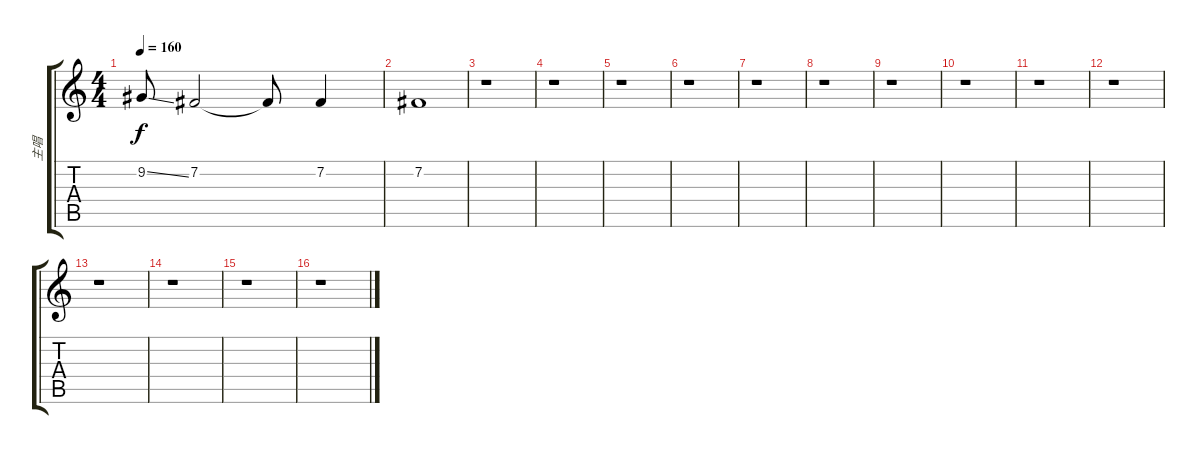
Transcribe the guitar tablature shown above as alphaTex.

\track ("主唱" "主唱") {instrument harmonica}
\staff {score tabs}
\tuning (E4 B3 G3 D3 A2 E2) {hide}
\ts (4 4)
\tempo 160
\clef g2
\ks c
9.2{ss}.8{dy f} 7.2.2 7.2{t}.8 7.2.4 |
7.2.1 |
r.1 |
r.1 |
r.1 |
r.1 |
r.1 |
r.1 |
r.1 |
r.1 |
r.1 |
r.1 |
r.1 |
r.1 |
r.1 |
r.1
